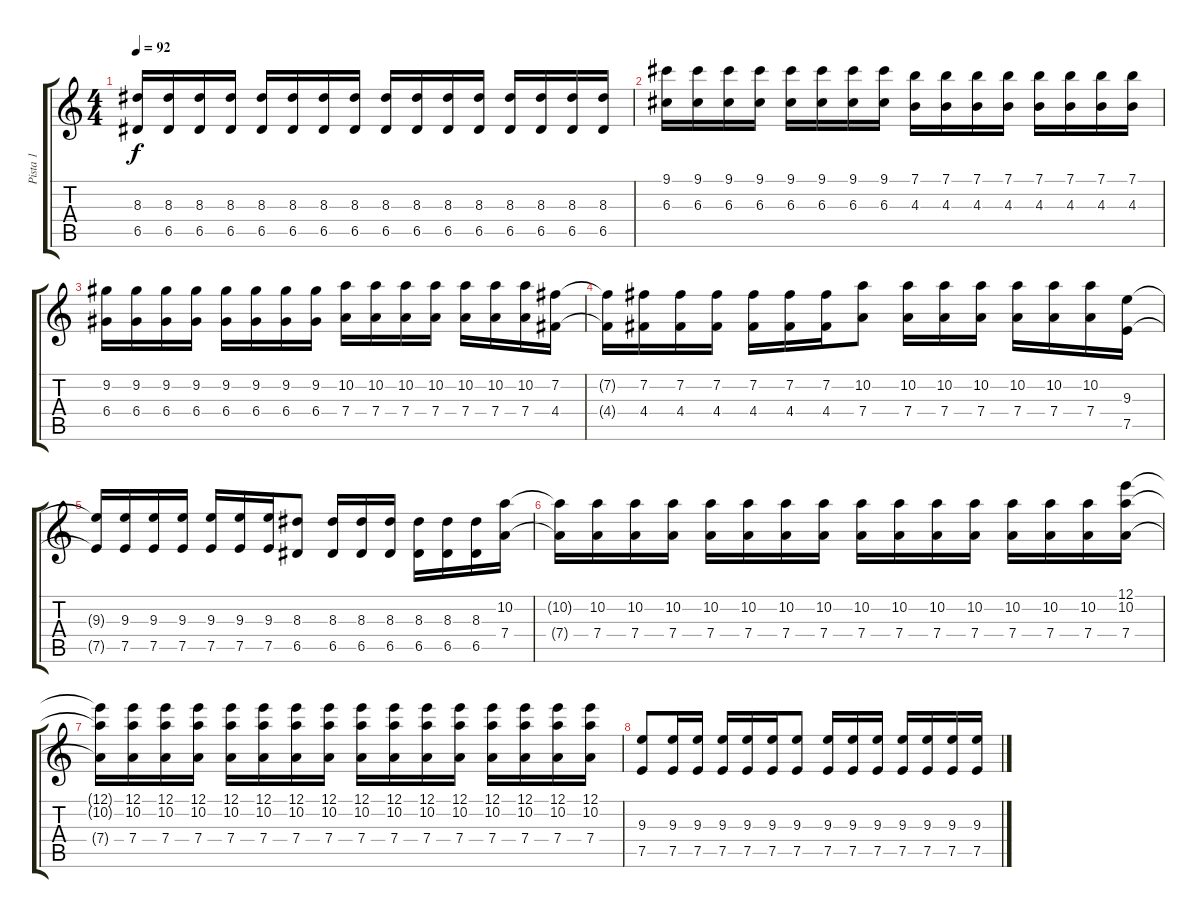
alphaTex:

\track ("Pista 1" "Pista 1") {instrument overdrivenguitar}
\staff {score tabs}
\tuning (E4 B3 G3 D3 A2 E2) {hide}
\ts (4 4)
\tempo 92
\clef g2
\ks c
(8.3 6.5).16{dy f} (8.3 6.5).16 (8.3 6.5).16 (8.3 6.5).16 (8.3 6.5).16 (8.3 6.5).16 (8.3 6.5).16 (8.3 6.5).16 (8.3 6.5).16 (8.3 6.5).16 (8.3 6.5).16 (8.3 6.5).16 (8.3 6.5).16 (8.3 6.5).16 (8.3 6.5).16 (8.3 6.5).16 |
(9.1 6.3).16 (9.1 6.3).16 (9.1 6.3).16 (9.1 6.3).16 (9.1 6.3).16 (9.1 6.3).16 (9.1 6.3).16 (9.1 6.3).16 (7.1 4.3).16 (7.1 4.3).16 (7.1 4.3).16 (7.1 4.3).16 (7.1 4.3).16 (7.1 4.3).16 (7.1 4.3).16 (7.1 4.3).16 |
(9.2 6.4).16 (9.2 6.4).16 (9.2 6.4).16 (9.2 6.4).16 (9.2 6.4).16 (9.2 6.4).16 (9.2 6.4).16 (9.2 6.4).16 (10.2 7.4).16 (10.2 7.4).16 (10.2 7.4).16 (10.2 7.4).16 (10.2 7.4).16 (10.2 7.4).16 (10.2 7.4).16 (7.2 4.4).16 |
(7.2{t} 4.4{t}).16 (7.2 4.4).16 (7.2 4.4).16 (7.2 4.4).16 (7.2 4.4).16 (7.2 4.4).16 (7.2 4.4).16 (10.2 7.4).8 (10.2 7.4).16 (10.2 7.4).16 (10.2 7.4).16 (10.2 7.4).16 (10.2 7.4).16 (10.2 7.4).16 (9.3 7.5).16 |
(9.3{t} 7.5{t}).16 (9.3 7.5).16 (9.3 7.5).16 (9.3 7.5).16 (9.3 7.5).16 (9.3 7.5).16 (9.3 7.5).16 (8.3 6.5).8 (8.3 6.5).16 (8.3 6.5).16 (8.3 6.5).16 (8.3 6.5).16 (8.3 6.5).16 (8.3 6.5).16 (10.2 7.4).16 |
(10.2{t} 7.4{t}).16 (10.2 7.4).16 (10.2 7.4).16 (10.2 7.4).16 (10.2 7.4).16 (10.2 7.4).16 (10.2 7.4).16 (10.2 7.4).16 (10.2 7.4).16 (10.2 7.4).16 (10.2 7.4).16 (10.2 7.4).16 (10.2 7.4).16 (10.2 7.4).16 (10.2 7.4).16 (12.1 10.2 7.4).16 |
(12.1{t} 10.2{t} 7.4{t}).16 (12.1 10.2 7.4).16 (12.1 10.2 7.4).16 (12.1 10.2 7.4).16 (12.1 10.2 7.4).16 (12.1 10.2 7.4).16 (12.1 10.2 7.4).16 (12.1 10.2 7.4).16 (12.1 10.2 7.4).16 (12.1 10.2 7.4).16 (12.1 10.2 7.4).16 (12.1 10.2 7.4).16 (12.1 10.2 7.4).16 (12.1 10.2 7.4).16 (12.1 10.2 7.4).16 (12.1 10.2 7.4).16 |
(9.3 7.5).8 (9.3 7.5).16 (9.3 7.5).16 (9.3 7.5).16 (9.3 7.5).16 (9.3 7.5).16 (9.3 7.5).8 (9.3 7.5).16 (9.3 7.5).16 (9.3 7.5).16 (9.3 7.5).16 (9.3 7.5).16 (9.3 7.5).16 (9.3 7.5).16
